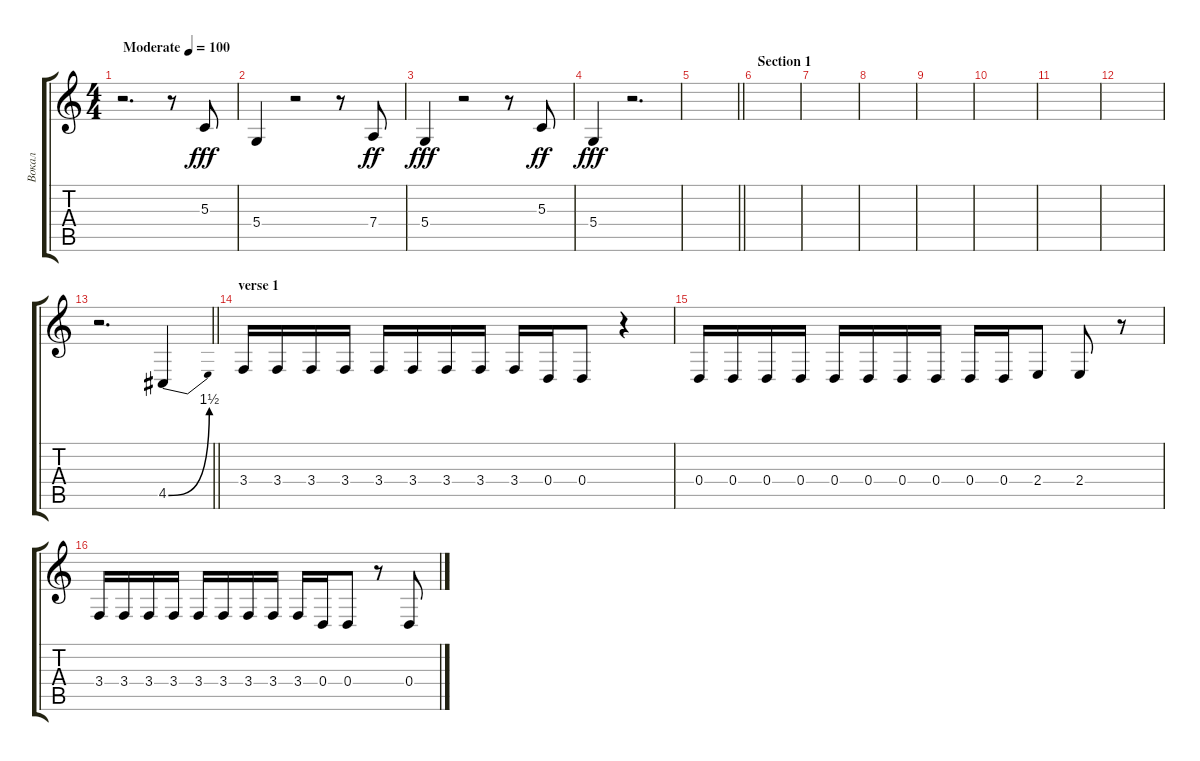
\track ("Вокал" "Вокал") {instrument altosax}
\staff {score tabs}
\tuning (E4 B3 G3 D3 A2 D2) {hide}
\ts (4 4)
\tempo (100 "Moderate")
\clef g2
\ks c
r.2{d dy fff instrument altosax} r.8 5.3.8 |
5.4.4 r.2 r.8 7.4.8{dy ff} |
5.4.4{dy fff} r.2 r.8 5.3.8{dy ff} |
5.4.4{dy fff} r.2{d} |
\barLineRight lightlight
|
\section ("" "Section 1")
|
|
|
|
|
|
|
\barLineRight lightlight
r.2{d} 4.5{be (bend 0 0 60 6)}.4 |
\section ("" "verse 1")
3.4.16 3.4.16 3.4.16 3.4.16 3.4.16 3.4.16 3.4.16 3.4.16 3.4.16 0.4.16 0.4.8 r.4 |
0.4.16 0.4.16 0.4.16 0.4.16 0.4.16 0.4.16 0.4.16 0.4.16 0.4.16 0.4.16 2.4.8 2.4.8 r.8 |
3.4.16 3.4.16 3.4.16 3.4.16 3.4.16 3.4.16 3.4.16 3.4.16 3.4.16 0.4.16 0.4.8 r.8 0.4.8
